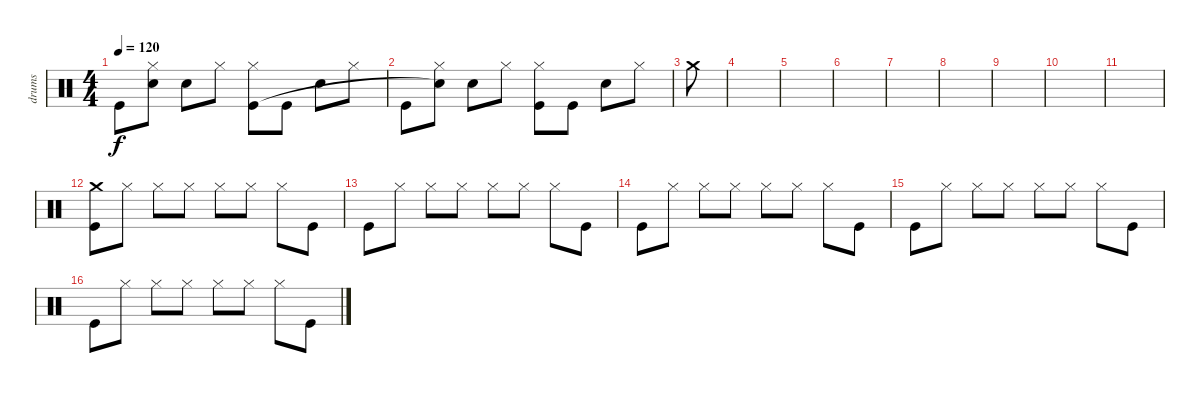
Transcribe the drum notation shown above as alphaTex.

\track ("drums" "drums") {instrument percussion}
\staff {score}
\articulation defaults
\ts (4 4)
\tempo 120
\clef neutral
\ks c "Kick (hit)".8{dy f}
("Hi-Hat (closed)" "Snare (hit)"{t}).8 "Snare (hit) 2".8 "Hi-Hat (closed)".8 ("Hi-Hat (closed)" "Kick (hit)").8 "Kick (hit)".8 "Snare (hit) 2".8 "Hi-Hat (closed)".8 |
"Kick (hit)".8 ("Hi-Hat (closed)" "Snare (hit)"{t}).8 "Snare (hit) 2".8 "Hi-Hat (closed)".8 ("Hi-Hat (closed)" "Kick (hit)").8 "Kick (hit)".8 "Snare (hit) 2".8 "Hi-Hat (closed)".8 |
"Crash medium (hit)".8 |
|
|
|
|
|
|
|
|
("Crash medium (hit)" "Kick (hit)").8 "Hi-Hat (closed)".8 "Hi-Hat (closed)".8 "Hi-Hat (closed)".8 "Hi-Hat (closed)".8 "Hi-Hat (closed)".8 "Hi-Hat (closed)".8 "Kick (hit)".8 |
"Kick (hit)".8 "Hi-Hat (closed)".8 "Hi-Hat (closed)".8 "Hi-Hat (closed)".8 "Hi-Hat (closed)".8 "Hi-Hat (closed)".8 "Hi-Hat (closed)".8 "Kick (hit)".8 |
"Kick (hit)".8 "Hi-Hat (closed)".8 "Hi-Hat (closed)".8 "Hi-Hat (closed)".8 "Hi-Hat (closed)".8 "Hi-Hat (closed)".8 "Hi-Hat (closed)".8 "Kick (hit)".8 |
"Kick (hit)".8 "Hi-Hat (closed)".8 "Hi-Hat (closed)".8 "Hi-Hat (closed)".8 "Hi-Hat (closed)".8 "Hi-Hat (closed)".8 "Hi-Hat (closed)".8 "Kick (hit)".8 |
"Kick (hit)".8 "Hi-Hat (closed)".8 "Hi-Hat (closed)".8 "Hi-Hat (closed)".8 "Hi-Hat (closed)".8 "Hi-Hat (closed)".8 "Hi-Hat (closed)".8 "Kick (hit)".8
